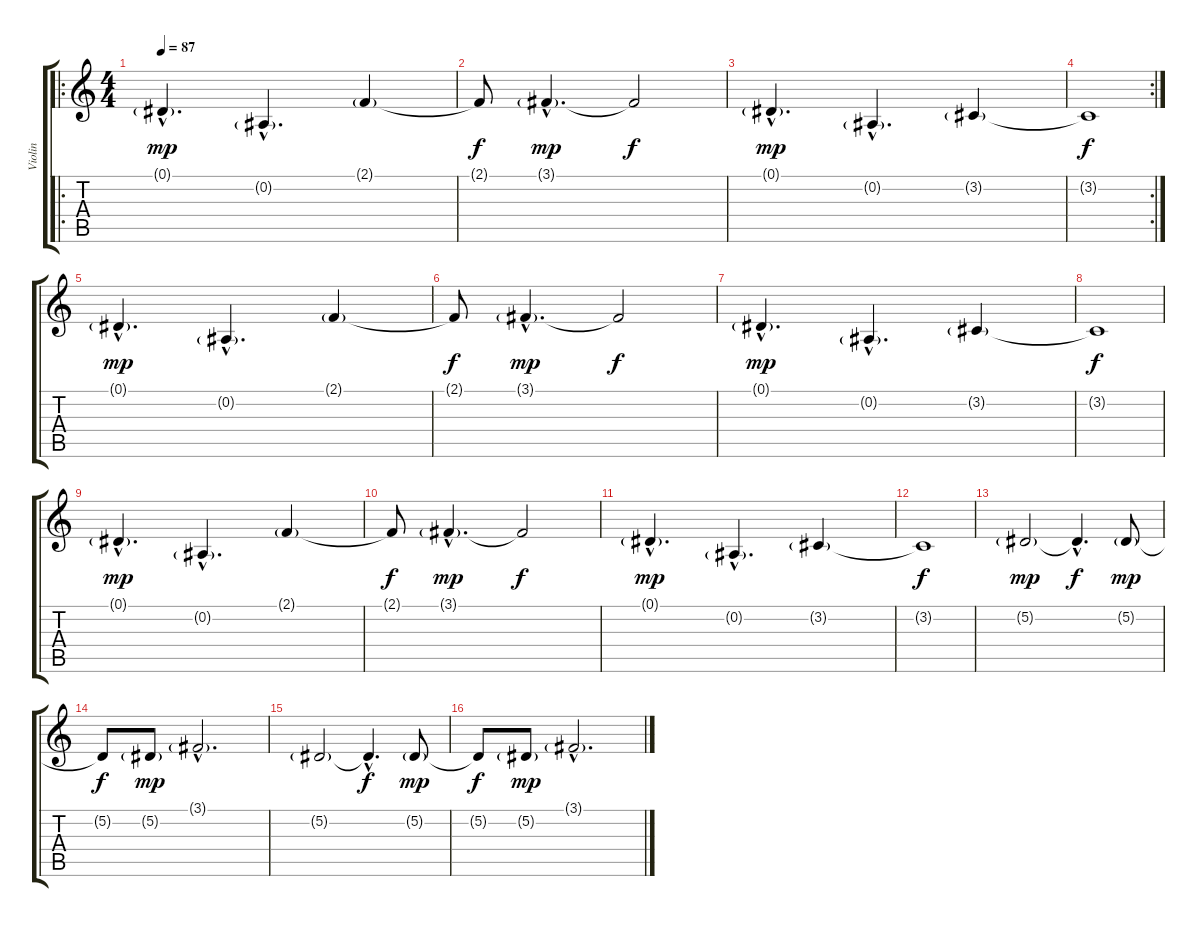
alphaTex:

\track ("Violin" "Violin") {instrument viola}
\staff {score tabs}
\tuning (Eb4 Bb3 Gb3 Db3 Ab2 Eb2) {hide}
\ro
\ts (4 4)
\tempo 87
\clef g2
\ks c
0.1{g hac}.4{d dy mp instrument viola} 0.2{g hac}.4{d} 2.1{g}.4 |
2.1{t}.8{dy f} 3.1{g hac}.4{d dy mp} 3.1{t}.2{dy f} |
0.1{g hac}.4{d dy mp} 0.2{g hac}.4{d} 3.2{g}.4 |
\rc 2
3.2{t}.1{dy f} |
0.1{g hac}.4{d dy mp} 0.2{g hac}.4{d} 2.1{g}.4 |
2.1{t}.8{dy f} 3.1{g hac}.4{d dy mp} 3.1{t}.2{dy f} |
0.1{g hac}.4{d dy mp} 0.2{g hac}.4{d} 3.2{g}.4 |
3.2{t}.1{dy f} |
0.1{g hac}.4{d dy mp} 0.2{g hac}.4{d} 2.1{g}.4 |
2.1{t}.8{dy f} 3.1{g hac}.4{d dy mp} 3.1{t}.2{dy f} |
0.1{g hac}.4{d dy mp} 0.2{g hac}.4{d} 3.2{g}.4 |
3.2{t}.1{dy f} |
5.2{g}.2{dy mp} 5.2{hac t}.4{d dy f} 5.2{g}.8{dy mp} |
5.2{t}.8{dy f} 5.2{g}.8{dy mp} 3.1{g hac}.2{d} |
5.2{g}.2 5.2{hac t}.4{d dy f} 5.2{g}.8{dy mp} |
5.2{t}.8{dy f} 5.2{g}.8{dy mp} 3.1{g hac}.2{d}
